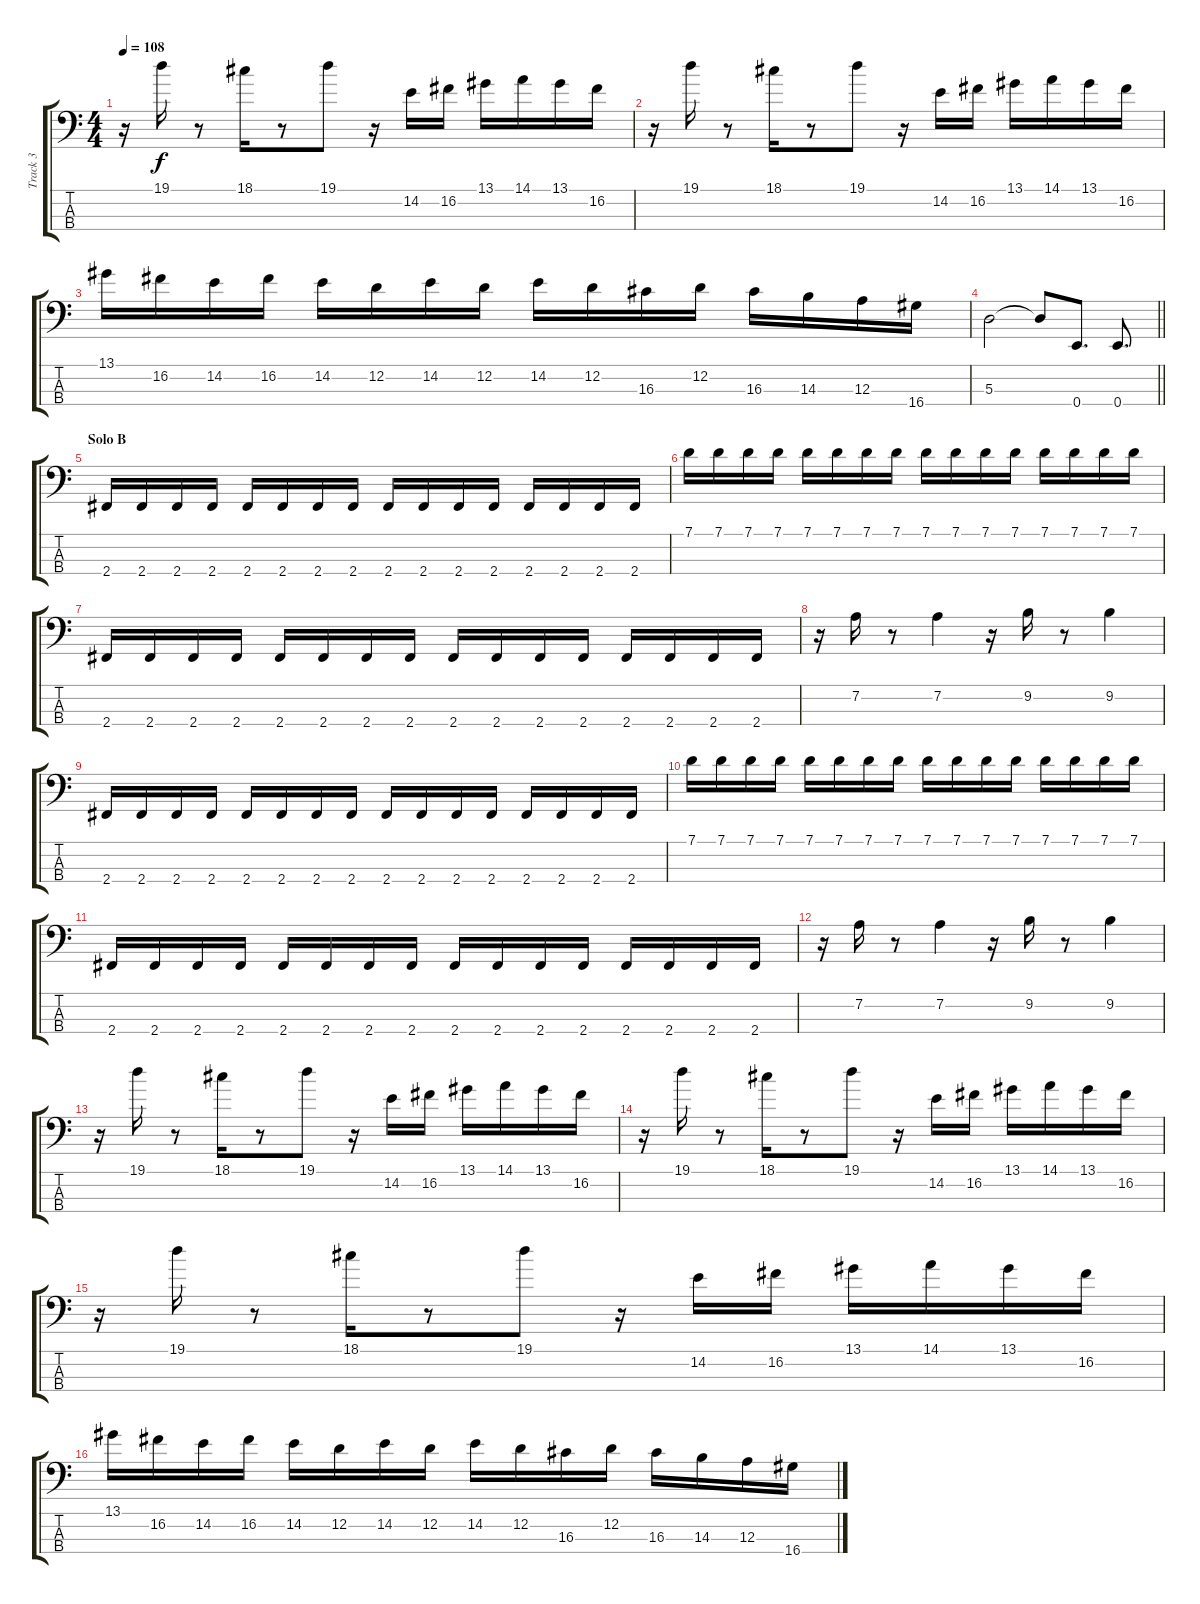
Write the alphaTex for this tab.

\track ("Track 3" "Track 3") {instrument electricbasspick}
\staff {score tabs}
\tuning (G2 D2 A1 E1) {hide}
\ts (4 4)
\tempo 108
\clef f4
\ks c
r.16{dy f} 19.1.16 r.8 18.1.16 r.8 19.1.8 r.16 14.2.16 16.2.16 13.1.16 14.1.16 13.1.16 16.2.16 |
r.16 19.1.16 r.8 18.1.16 r.8 19.1.8 r.16 14.2.16 16.2.16 13.1.16 14.1.16 13.1.16 16.2.16 |
13.1.16 16.2.16 14.2.16 16.2.16 14.2.16 12.2.16 14.2.16 12.2.16 14.2.16 12.2.16 16.3.16 12.2.16 16.3.16 14.3.16 12.3.16 16.4.16 |
\barLineRight lightlight
5.3.2 5.3{t}.8 0.4.8{d} 0.4.8{d} |
\section ("" "Solo B")
2.4.16 2.4.16 2.4.16 2.4.16 2.4.16 2.4.16 2.4.16 2.4.16 2.4.16 2.4.16 2.4.16 2.4.16 2.4.16 2.4.16 2.4.16 2.4.16 |
7.1.16 7.1.16 7.1.16 7.1.16 7.1.16 7.1.16 7.1.16 7.1.16 7.1.16 7.1.16 7.1.16 7.1.16 7.1.16 7.1.16 7.1.16 7.1.16 |
2.4.16 2.4.16 2.4.16 2.4.16 2.4.16 2.4.16 2.4.16 2.4.16 2.4.16 2.4.16 2.4.16 2.4.16 2.4.16 2.4.16 2.4.16 2.4.16 |
r.16 7.2.16 r.8 7.2.4 r.16 9.2.16 r.8 9.2.4 |
2.4.16 2.4.16 2.4.16 2.4.16 2.4.16 2.4.16 2.4.16 2.4.16 2.4.16 2.4.16 2.4.16 2.4.16 2.4.16 2.4.16 2.4.16 2.4.16 |
7.1.16 7.1.16 7.1.16 7.1.16 7.1.16 7.1.16 7.1.16 7.1.16 7.1.16 7.1.16 7.1.16 7.1.16 7.1.16 7.1.16 7.1.16 7.1.16 |
2.4.16 2.4.16 2.4.16 2.4.16 2.4.16 2.4.16 2.4.16 2.4.16 2.4.16 2.4.16 2.4.16 2.4.16 2.4.16 2.4.16 2.4.16 2.4.16 |
r.16 7.2.16 r.8 7.2.4 r.16 9.2.16 r.8 9.2.4 |
r.16 19.1.16 r.8 18.1.16 r.8 19.1.8 r.16 14.2.16 16.2.16 13.1.16 14.1.16 13.1.16 16.2.16 |
r.16 19.1.16 r.8 18.1.16 r.8 19.1.8 r.16 14.2.16 16.2.16 13.1.16 14.1.16 13.1.16 16.2.16 |
r.16 19.1.16 r.8 18.1.16 r.8 19.1.8 r.16 14.2.16 16.2.16 13.1.16 14.1.16 13.1.16 16.2.16 |
13.1.16 16.2.16 14.2.16 16.2.16 14.2.16 12.2.16 14.2.16 12.2.16 14.2.16 12.2.16 16.3.16 12.2.16 16.3.16 14.3.16 12.3.16 16.4.16
